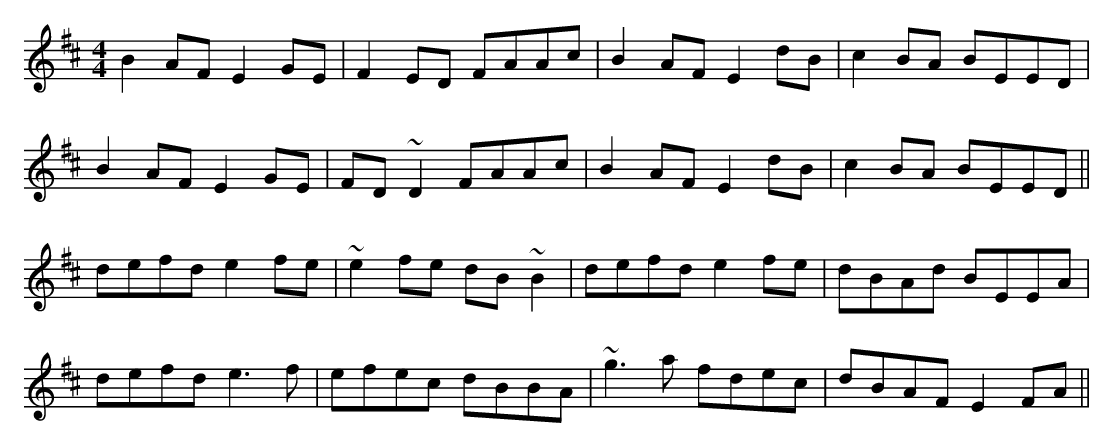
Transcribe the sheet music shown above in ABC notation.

X:1
M:4/4
K:Edor
B2AF E2GE|F2ED FAAc|B2AF E2dB|c2BA BEED|
B2AF E2GE|FD~D2 FAAc|B2AF E2dB|c2BA BEED||
defd e2fe|~e2fe dB~B2|defd e2fe|dBAd BEEA|
defd e3f|efec dBBA|~g3a fdec|dBAF E2FA||
